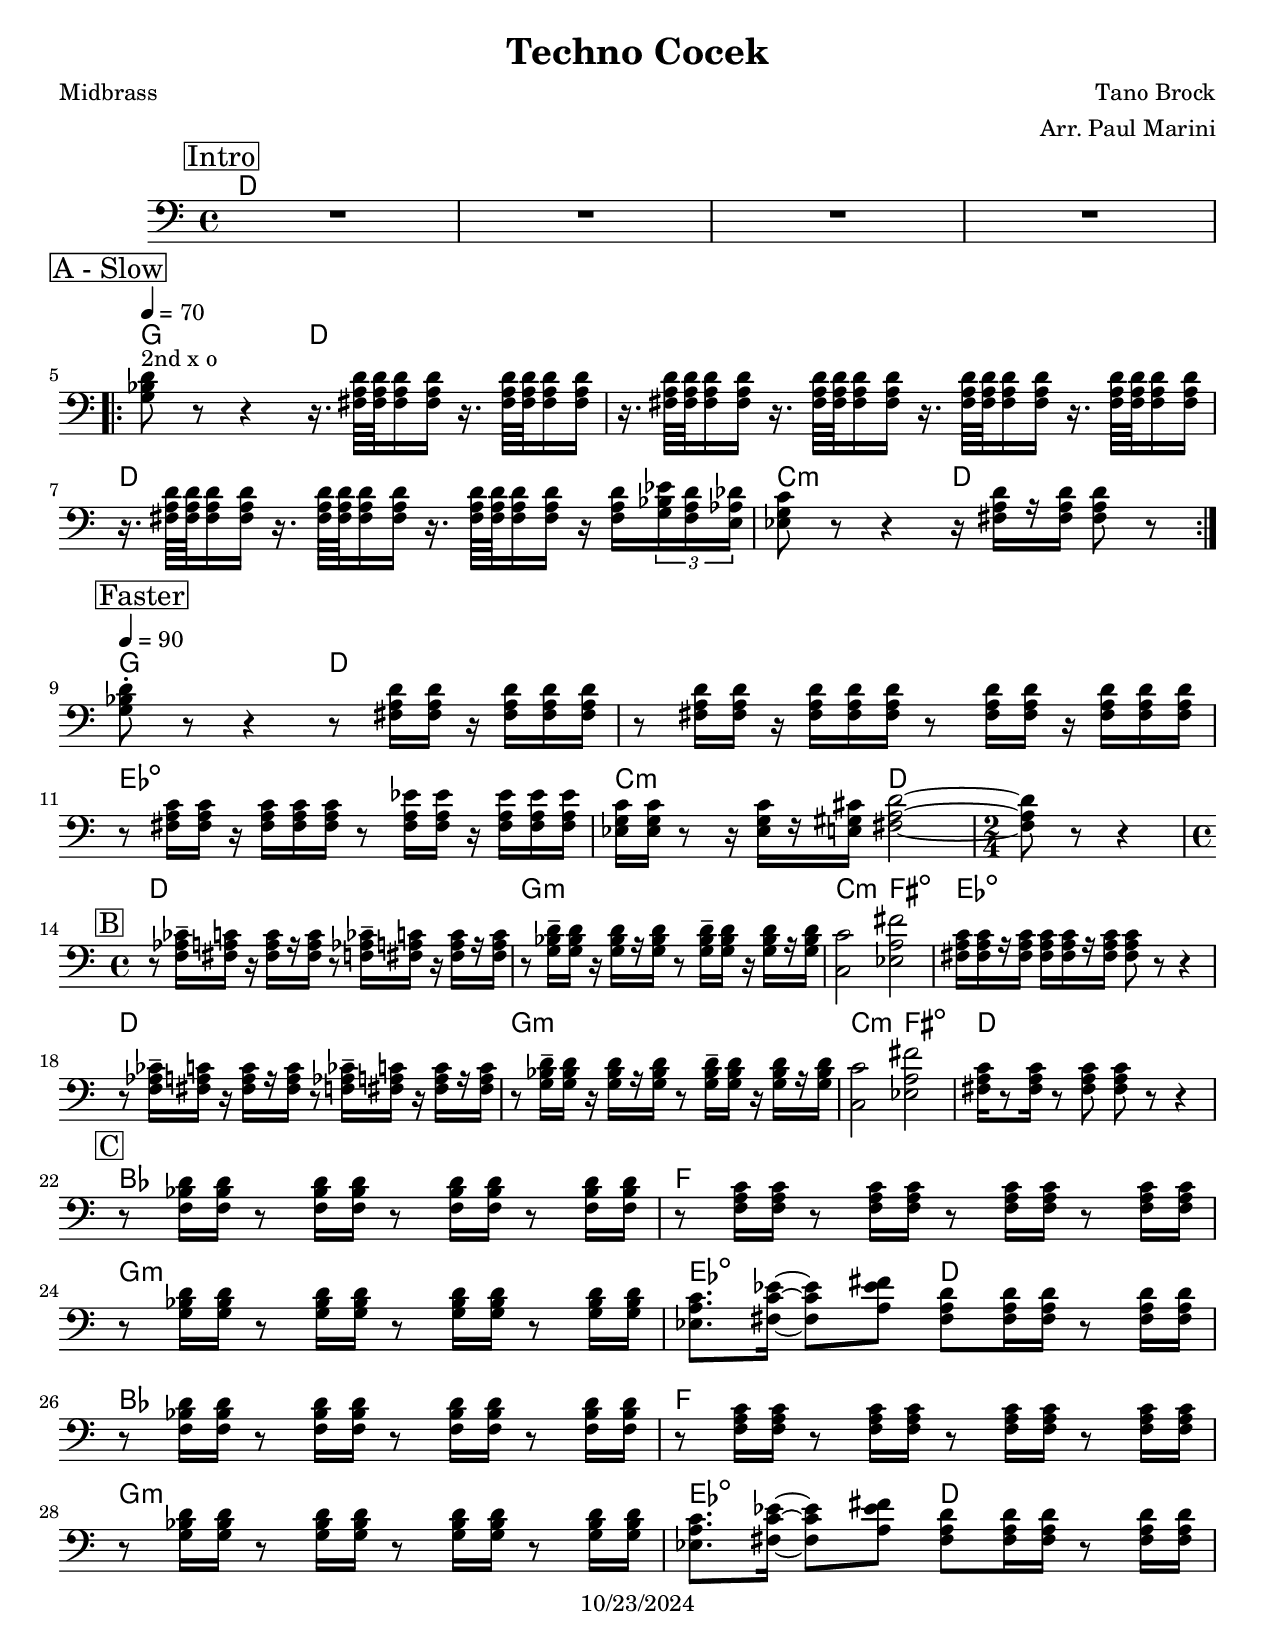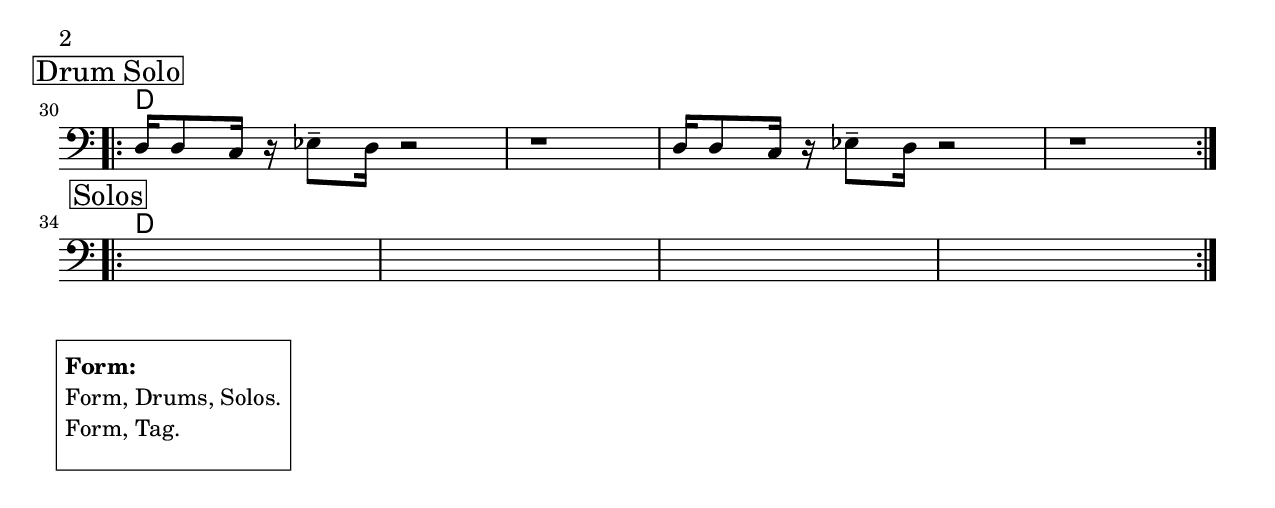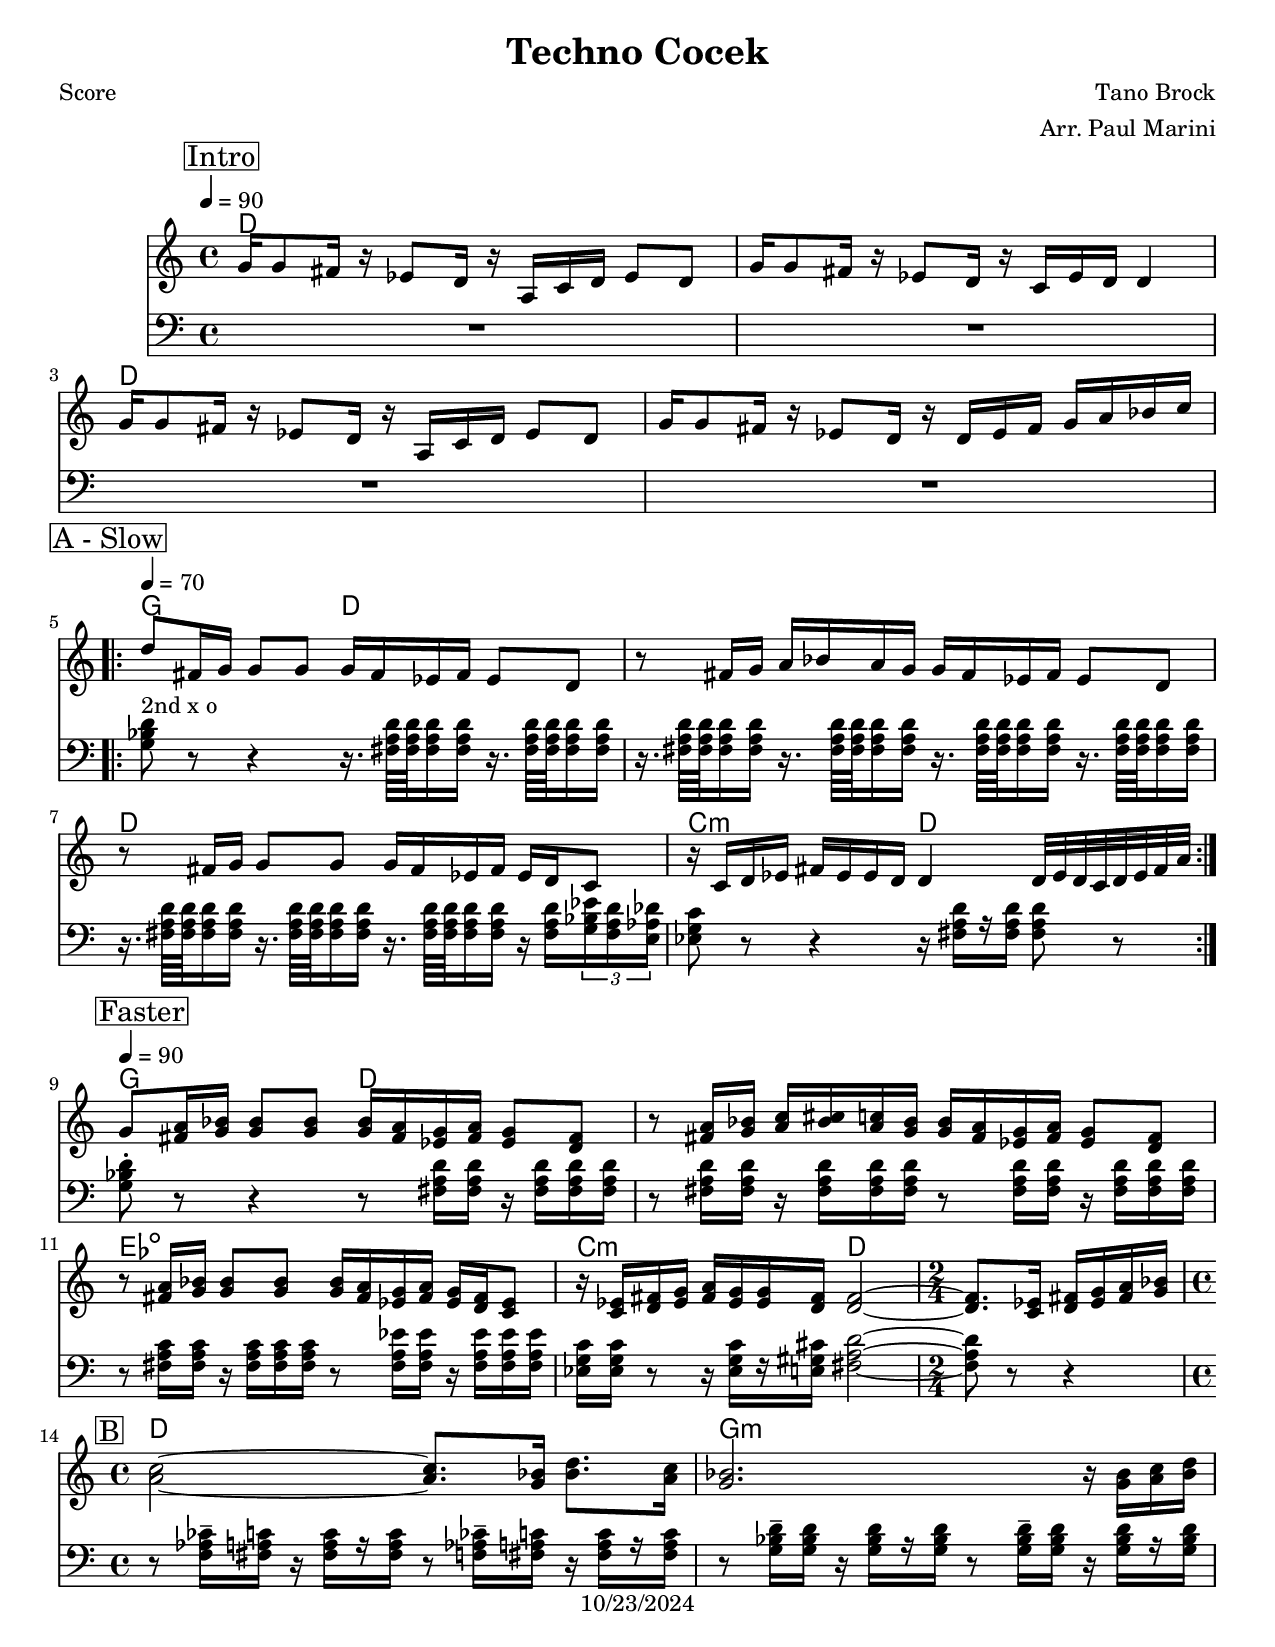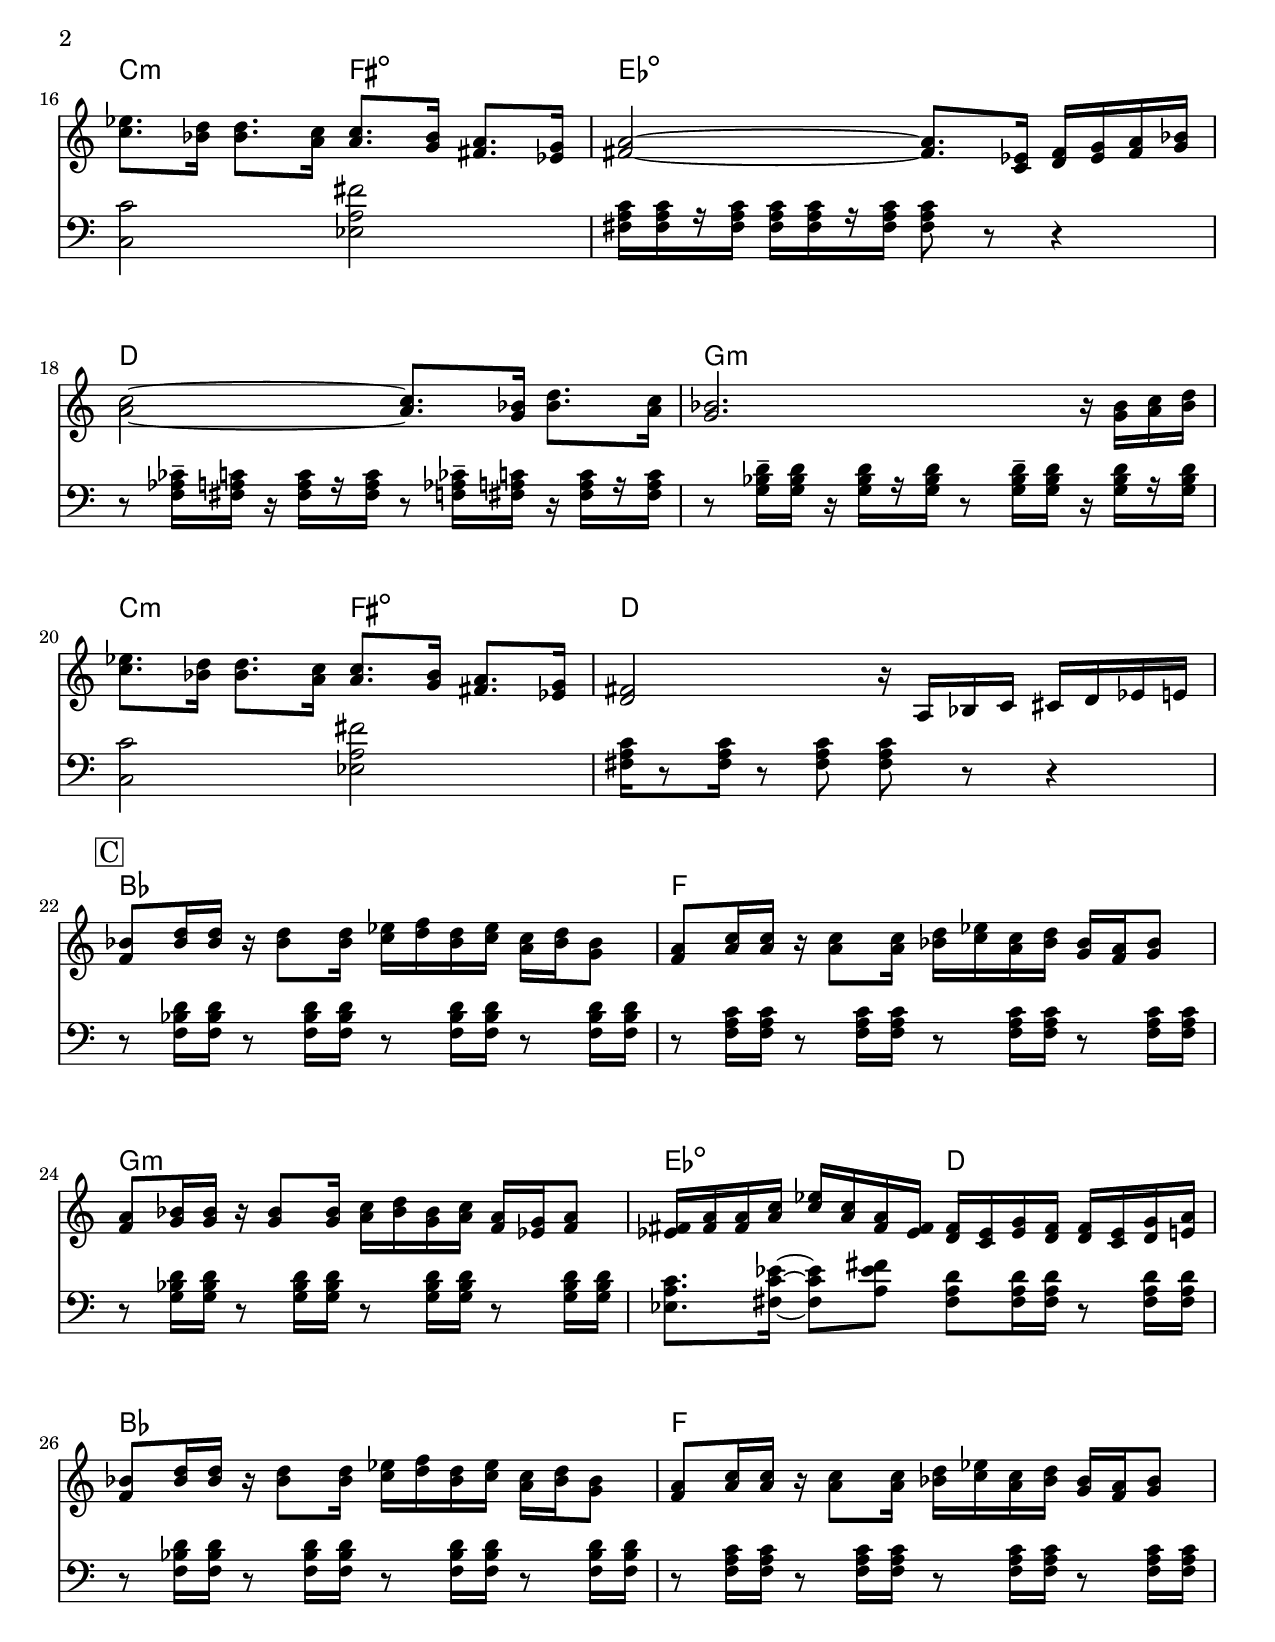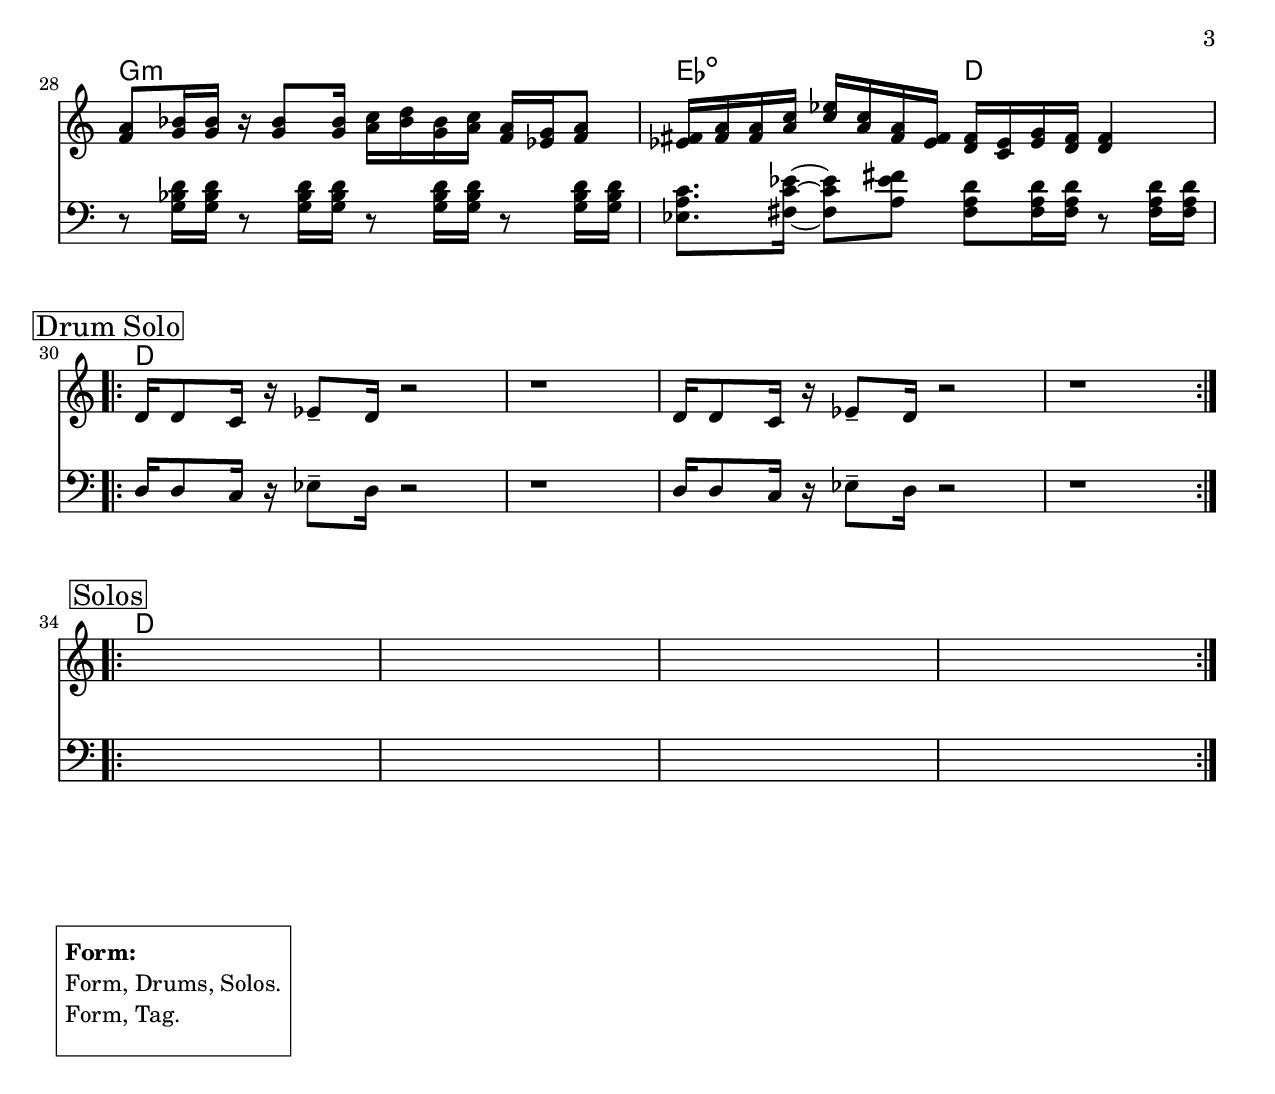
\version "2.24.1"

\header {
	title = "Techno Cocek"
	composer = "Tano Brock"
	arranger = "Arr. Paul Marini"
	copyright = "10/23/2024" %date of latest edits
}
\paper {
  #(set-paper-size "letter")
  }


slash = {
	\override NoteHead.style = #'slash
	\override Stem.transparent = ##t
}

noslash = {
	\revert NoteHead.style
	\revert Stem.transparent
}

the_form = %Form
	\markup { \box \column {
	\line { " " }
	\line { \bold " Form: " }
	\line { " Form, Drums, Solos. " }
	\line { " Form, Tag. " }
	\line { " " }
	}}

test = { \relative c' { \tempo 4 = 80 
	\repeat volta 2 {
	}
}
}

%{ ornament conventions, a/o 10/2017
%	\prall		regular up ornament, metric
%	\lineprall	quick, nonmetric up ornament	(was \mordent)
%	\mordent		regular down ornament, nonmetric	(was \upbow)
%	\prallprall	consecutive up ornaments, metric
% \trill		trill
%	\turn		turn of some sort
%}

%{ split part:
%	<<
%		{ c8 d e f g f e d | c1 | }
%	\\
%		{ c,2 d8 e f g | c4 g e c | }
%	>>
%}

%{ modified volta spanners:
%	\repeat volta 4 {
%		c4 c c c | d4 d d d | e4 e e e |
%	}
%	\set Score.repeatCommands = #'((volta "1,3"))                   % gives custom volta spanner
%	    { f4 f g g  | }
%	\set Score.repeatCommands = #'((volta #f) (volta "2,4") end-repeat) % ends the 1st spanner, gives custom volta spanner and a repeat back
%			{ f8 f f f g a b c | }
%	\set Score.repeatCommands = #'((volta #f))                      % ends 2nd spanner
%}

melody = { \relative c'' { 
	\tempo 4 = 90
	\mark \markup { \box "Intro" }
	g16[ g8 fis16] r ees8[ d16] r a c d ees8 d | g16[ g8 fis16] r ees8[ d16] r c ees d d4 | 
\break
	g16[ g8 fis16] r ees8[ d16] r a c d ees8 d | g16[ g8 fis16] r ees8[ d16] r d ees fis g a bes c | 
\break

	\mark \markup { \box "A - Slow" }
	\repeat volta 2 {
		\tempo 4 = 70
		d8 fis,16 g g8 g g16 fis ees fis ees8 d |
		r fis16 g a bes a g g fis ees fis ees8 d |
\break
		r fis16 g g8 g g16 fis ees fis ees d c8 |
		r16 c d ees fis ees ees d d4 d32 ees d c d ees fis a |
	}
\break

	\mark \markup { \box "Faster" }
	\tempo 4 = 90
	g8 <fis a>16 <g bes> <g bes>8 <g bes> <g bes>16 <fis a> <ees g> <fis a> <ees g>8 <d fis> |
	r <fis a>16 <g bes> <a c> <bes cis> <a c> <g bes> <g bes> <fis a> <ees g> <fis a> <ees g>8 <d fis> |
\break
	r <fis a>16 <g bes> <g bes>8 <g bes> <g bes>16 <fis a> <ees g> <fis a> <ees g> <d fis> <c ees>8 |
	r16 <c ees> <d fis> <ees g> <fis a> <ees g> <ees g> <d fis> <d fis>2~ | \time 2/4 <d fis>8. <c ees>16 <d fis> <ees g> <fis a> <g bes> | \time 4/4
\break

	\mark \markup { \box "B" }
	<a c>2~ <a c>8. <g bes>16 <bes d>8. <a c>16 | <g bes>2. r16 <g bes> <a c> <bes d> | 
	<c ees>8. <bes d>16 <bes d>8. <a c>16 <a c>8. <g bes>16 <fis a>8. <ees g>16 |
	<fis a>2~ <fis a>8. <c ees>16 <d fis> <ees g> <fis a> <g bes> | 
\break
	<a c>2~ <a c>8. <g bes>16 <bes d>8. <a c>16 | <g bes>2. r16 <g bes> <a c> <bes d> | 
	<c ees>8. <bes d>16 <bes d>8. <a c>16 <a c>8. <g bes>16 <fis a>8. <ees g>16 | <d fis>2 r16 a bes c cis d ees e |
\break

	\mark \markup { \box "C" }
	<f bes>8 <bes d>16 <bes d> r <bes d>8[ <bes d>16] <c ees>16 <d f> <bes d> <c ees> <a c> <bes d> <g bes>8 |
	<f a>8 <a c>16 <a c> r <a c>8[ <a c>16] <bes d> <c ees> <a c> <bes d> <g bes> <f a> <g bes>8 |
\break
	<f a>8 <g bes>16 <g bes> r <g bes>8[ <g bes>16] <a c> <bes d> <g bes> <a c> <f a> <ees g> <f a>8 |
	<ees fis>16 <fis a> <fis a> <a c> <c ees> <a c> <fis a> <ees fis> <d fis> <c ees> <ees g> <d fis> <d fis> <c ees> <d g> <e a> |
\break

	<f bes>8 <bes d>16 <bes d> r <bes d>8[ <bes d>16] <c ees>16 <d f> <bes d> <c ees> <a c> <bes d> <g bes>8 |
	<f a>8 <a c>16 <a c> r <a c>8[ <a c>16] <bes d> <c ees> <a c> <bes d> <g bes> <f a> <g bes>8 |
\break
	<f a>8 <g bes>16 <g bes> r <g bes>8[ <g bes>16] <a c> <bes d> <g bes> <a c> <f a> <ees g> <f a>8 |
	<ees fis>16 <fis a> <fis a> <a c> <c ees> <a c> <fis a> <ees fis> <d fis> <c ees> <ees g> <d fis> <d fis>4 |
\break

	\mark \markup { \box "Drum Solo" }
	\repeat volta 2 {
		d16[ d8 c16] r ees8--[ d16] r2 | r1 | 
		d16[ d8 c16] r ees8--[ d16] r2 | r1 | 
	}
\break

	\mark \markup { \box "Solos" }
	\repeat volta 2 {
		s1 | s1 | s1 | s1 |
	}
\break
}
}

midbrass = { \relative c { 

	\mark \markup { \box "Intro" }
	R1 | R1 | R1 | R1 |
\break

	\mark \markup { \box "A - Slow" }
	\repeat volta 2 {
		\tempo 4 = 70
		<g' bes d>8^"2nd x o" r r4 r16. <fis a d>64 <fis a d> <fis a d>16 <fis a d> r16. <fis a d>64 <fis a d> <fis a d>16 <fis a d> |
	r16. <fis a d>64 <fis a d> <fis a d>16 <fis a d> r16. <fis a d>64 <fis a d> <fis a d>16 <fis a d>
	r16. <fis a d>64 <fis a d> <fis a d>16 <fis a d> r16. <fis a d>64 <fis a d> <fis a d>16 <fis a d> |
\break
	r16. <fis a d>64 <fis a d> <fis a d>16 <fis a d> r16. <fis a d>64 <fis a d> <fis a d>16 <fis a d>
	r16. <fis a d>64 <fis a d> <fis a d>16 <fis a d> r16 <fis a d> \tuplet 3/2 { <g bes ees>16 <fis a d> <e aes des>} |

	<ees g c>8 r r4 r16 <fis a d>[ r <fis a d>] <fis a d>8 r |
\break

	}

	\mark \markup { \box "Faster" }
	\tempo 4 = 90
	<g bes d>8-. r r4 r8 <fis a d>16 <fis a d> r <fis a d> <fis a d> <fis a d> |
	r8 <fis a d>16 <fis a d> r <fis a d> <fis a d> <fis a d> r8 <fis a d>16 <fis a d> r <fis a d> <fis a d> <fis a d> |
	r8 <fis a c>16 <fis a c> r <fis a c> <fis a c> <fis a c> r8 <fis a ees'>16 <fis a ees'> r <fis a ees'> <fis a ees'> <fis a ees'> |
	<ees g c>16 <ees g c> r8 r16 <ees g c>[ r <e gis cis>] <fis a d>2~ |\time 2/4 <fis a d>8 r r4 | \time 4/4
\break

	\mark \markup { \box "B" }
	r8 <f aes ces>16-- <fis a c> r <fis a c>[ r <fis a c>] r8 <f aes ces>16-- <fis a c> r <fis a c>[ r <fis a c>] |
	r8 <g bes d>16-- <g bes d> r <g bes d>[ r <g bes d>] r8 <g bes d>16-- <g bes d> r <g bes d>[ r <g bes d>] |
	<c, c'>2 <ees a fis'> | <fis a c>16[ <fis a c> r <fis a c>] <fis a c>16[ <fis a c> r <fis a c>] <fis a c>8 r r4 |
\break
	
	r8 <f aes ces>16-- <fis a c> r <fis a c>[ r <fis a c>] r8 <f aes ces>16-- <fis a c> r <fis a c>[ r <fis a c>] |
	r8 <g bes d>16-- <g bes d> r <g bes d>[ r <g bes d>] r8 <g bes d>16-- <g bes d> r <g bes d>[ r <g bes d>] |

	<c, c'>2 <ees a fis'> | <fis a c>16[ r8 <fis a c>16] r8 <fis a c> <fis a c> r r4 |
\break

	\mark \markup { \box "C" }
	r8 <f bes d>16 <f bes d> r8 <f bes d>16 <f bes d> r8 <f bes d>16 <f bes d> r8 <f bes d>16 <f bes d> |
	r8 <f a c>16 <f a c> r8 <f a c>16 <f a c> r8 <f a c>16 <f a c> r8 <f a c>16 <f a c> |
\break
	r8 <g bes d>16 <g bes d> r8 <g bes d>16 <g bes d> r8 <g bes d>16 <g bes d> r8 <g bes d>16 <g bes d> |
	<ees a c>8. <fis c' ees>16~ <fis c' ees>8 <a ees' fis> <fis a d>8 <fis a d>16 <fis a d> r8 <fis a d>16 <fis a d> |
\break

	r8 <f bes d>16 <f bes d> r8 <f bes d>16 <f bes d> r8 <f bes d>16 <f bes d> r8 <f bes d>16 <f bes d> |
	r8 <f a c>16 <f a c> r8 <f a c>16 <f a c> r8 <f a c>16 <f a c> r8 <f a c>16 <f a c> |
\break
	r8 <g bes d>16 <g bes d> r8 <g bes d>16 <g bes d> r8 <g bes d>16 <g bes d> r8 <g bes d>16 <g bes d> |
	<ees a c>8. <fis c' ees>16~ <fis c' ees>8 <a ees' fis> <fis a d>8 <fis a d>16 <fis a d> r8 <fis a d>16 <fis a d> |
\break

	\mark \markup { \box "Drum Solo" }
	\repeat volta 2 {
		d16[ d8 c16] r ees8--[ d16] r2 | r1 | 
		d16[ d8 c16] r ees8--[ d16] r2 | r1 | 
	}
\break

	\mark \markup { \box "Solos" }
	\repeat volta 2 {
		s1 | s1 | s1 | s1 |
	}
\break
}
}


changes = { \chordmode {

% Intro
d1 | d | d | d |

% A - Slow
g2 d2 | d1 | d1 | c2:min d2 |

% Faster
g2 d2 | d1 | ees:dim | c2:min d2 | d2 |

% B
d1 | g:min | c2:min fis2:dim | ees1:dim | 
d1 | g:min | c2:min fis2:dim | d1 |

% C
bes1 | f | g:min | ees2:dim d |
bes1 | f | g:min | ees2:dim d |

% Drum Solo
d1 | d | d | d |

% Solos
d1 | d | d | d |

}
}


\book {
	\bookOutputSuffix "score"
    \header { poet = "Score" }
	\score {
	  <<
	    \new ChordNames {
		\set chordChanges = ##t
		\changes
	    }
	    \new Staff { \clef treble
		\melody
	    }
	    \new Staff { \clef bass
		\midbrass
	    }
	  >>
	}
	\the_form
}
\book {
	\bookOutputSuffix "midbrass"
    \header { poet = "Midbrass" }
	\score {
	  <<
	    \new ChordNames {
		\set chordChanges = ##t
		\changes
	    }
	    \new Staff { \clef bass
		\midbrass
	    }
	  >>
	}
	\the_form
}
%{
\book {
	\score {
	  <<
		\new Staff {
		  \set Staff.midiInstrument = #"trumpet" \unfoldRepeats
			\melody
		}
		\new Staff {
		  \set Staff.midiInstrument = #"trumpet" \unfoldRepeats
			\midbrass
		}
	  >>
		\midi { }
	}
}
%{
\book {
	\score {
	  <<
		\new Staff {
		  \set Staff.midiInstrument = #"trumpet" \unfoldRepeats
			\test
		}
	  >>
		\midi { }
	}
}
%}
